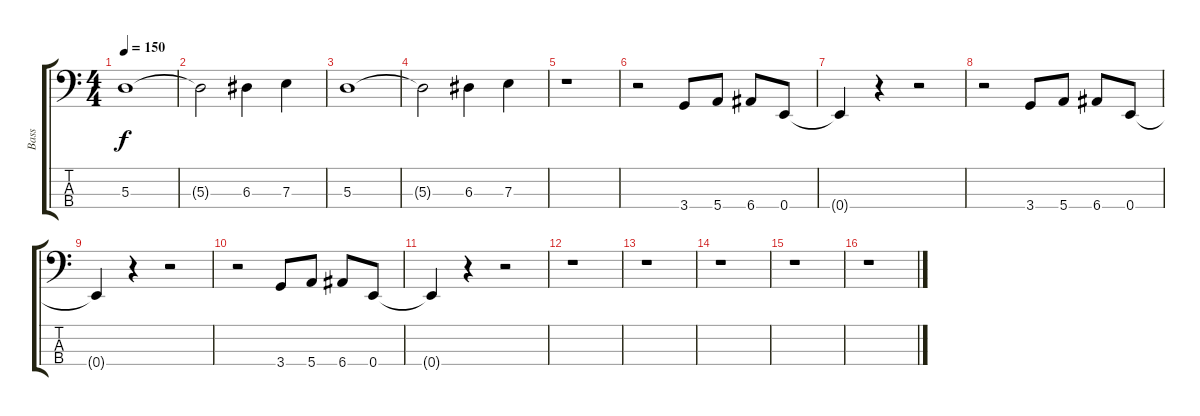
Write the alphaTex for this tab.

\track ("Bass" "Bass") {instrument electricbassfinger}
\staff {score tabs}
\tuning (G2 D2 A1 E1) {hide}
\ts (4 4)
\tempo 150
\clef f4
\ks c
5.3.1{dy f} |
5.3{t}.2 6.3.4 7.3.4 |
5.3.1 |
5.3{t}.2 6.3.4 7.3.4 |
r.1 |
r.2 3.4.8 5.4.8 6.4.8 0.4.8 |
0.4{t}.4 r.4 r.2 |
r.2 3.4.8 5.4.8 6.4.8 0.4.8 |
0.4{t}.4 r.4 r.2 |
r.2 3.4.8 5.4.8 6.4.8 0.4.8 |
0.4{t}.4 r.4 r.2 |
r.1 |
r.1 |
r.1 |
r.1 |
r.1
